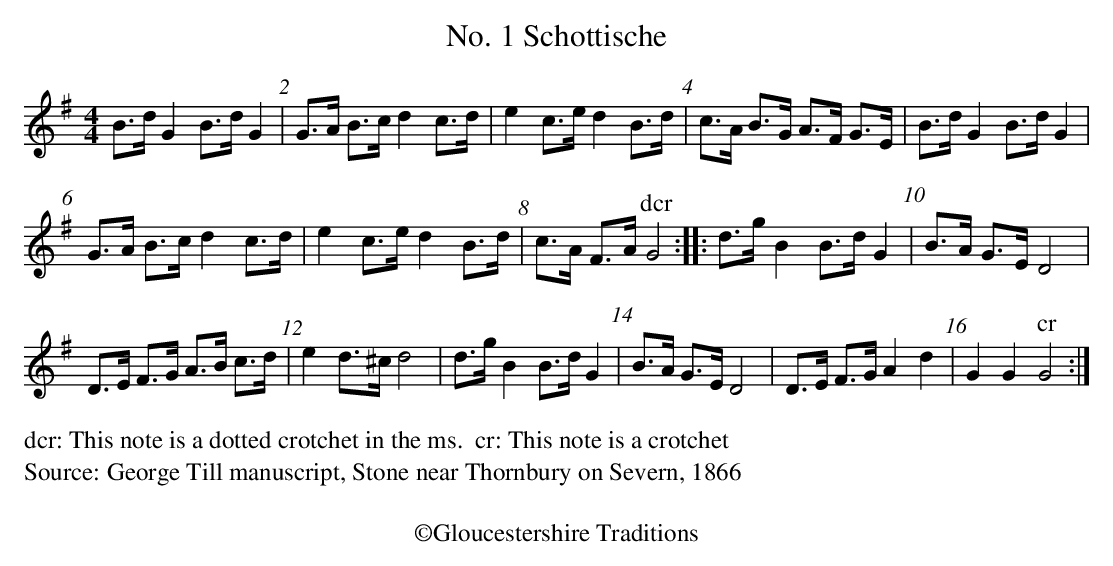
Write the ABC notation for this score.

X:1
T:No. 1 Schottische
M:4/4
L:1/8
K:G
B>d G2 B>d G2 | G>A B>c d2 c>d | e2 c>e d2 B>d |\
 c>A B>G A>F G>E | B>d G2 B>d G2 |
G>A B>c d2 c>d | e2 c>e d2 B>d | c>A F>A "^dcr"G4 ::\
d>g B2 B>d G2 | B>A G>E D4 |
D>E F>G A>B c>d | e2 d>^c d4 | d>g B2 B>dG2 |\
 B>A G>E D4 | D>E F>G A2 d2 | G2 G2 "^cr"G4 :|
